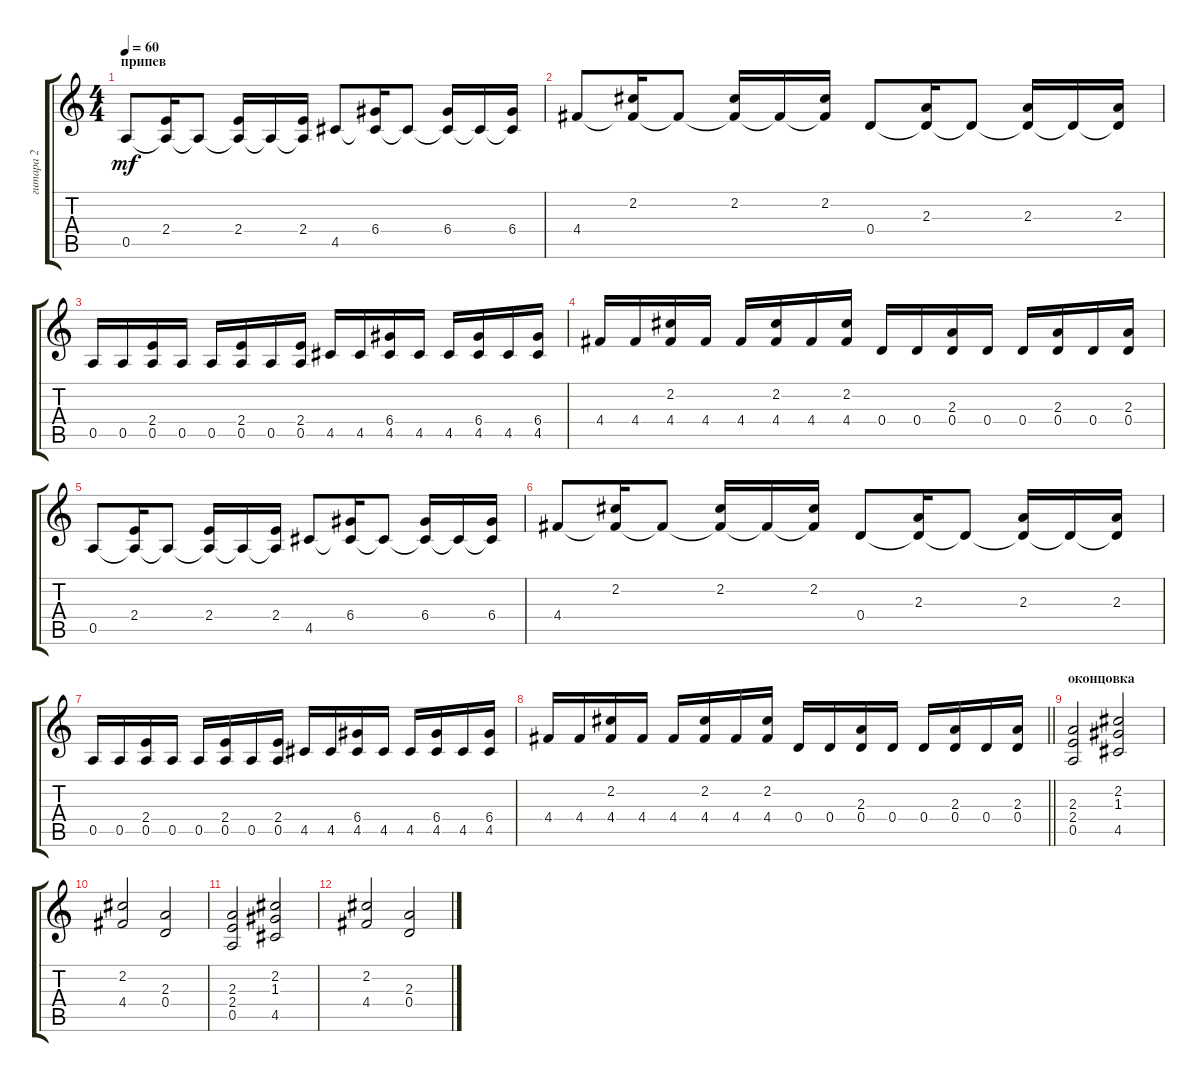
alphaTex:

\track ("гитара 2" "гитара 2") {instrument overdrivenguitar}
\staff {score tabs}
\tuning (E4 B3 G3 D3 A2 E2) {hide}
\ts (4 4)
\section ("" "припев")
\tempo 60
\clef g2
\ks c
0.5.8{dy mf} (2.4 0.5{t}).16 0.5{t}.8 (2.4 0.5{t}).16 0.5{t}.16 (2.4 0.5{t}).16 4.5.8 (6.4 4.5{t}).16 4.5{t}.8 (6.4 4.5{t}).16 4.5{t}.16 (6.4 4.5{t}).16 |
4.4.8 (2.2 4.4{t}).16 4.4{t}.8 (2.2 4.4{t}).16 4.4{t}.16 (2.2 4.4{t}).16 0.4.8 (2.3 0.4{t}).16 0.4{t}.8 (2.3 0.4{t}).16 0.4{t}.16 (2.3 0.4{t}).16 |
0.5.16 0.5.16 (2.4 0.5).16 0.5.16 0.5.16 (2.4 0.5).16 0.5.16 (2.4 0.5).16 4.5.16 4.5.16 (6.4 4.5).16 4.5.16 4.5.16 (6.4 4.5).16 4.5.16 (6.4 4.5).16 |
4.4.16 4.4.16 (2.2 4.4).16 4.4.16 4.4.16 (2.2 4.4).16 4.4.16 (2.2 4.4).16 0.4.16 0.4.16 (2.3 0.4).16 0.4.16 0.4.16 (2.3 0.4).16 0.4.16 (2.3 0.4).16 |
0.5.8 (2.4 0.5{t}).16 0.5{t}.8 (2.4 0.5{t}).16 0.5{t}.16 (2.4 0.5{t}).16 4.5.8 (6.4 4.5{t}).16 4.5{t}.8 (6.4 4.5{t}).16 4.5{t}.16 (6.4 4.5{t}).16 |
4.4.8 (2.2 4.4{t}).16 4.4{t}.8 (2.2 4.4{t}).16 4.4{t}.16 (2.2 4.4{t}).16 0.4.8 (2.3 0.4{t}).16 0.4{t}.8 (2.3 0.4{t}).16 0.4{t}.16 (2.3 0.4{t}).16 |
0.5.16 0.5.16 (2.4 0.5).16 0.5.16 0.5.16 (2.4 0.5).16 0.5.16 (2.4 0.5).16 4.5.16 4.5.16 (6.4 4.5).16 4.5.16 4.5.16 (6.4 4.5).16 4.5.16 (6.4 4.5).16 |
\barLineRight lightlight
4.4.16 4.4.16 (2.2 4.4).16 4.4.16 4.4.16 (2.2 4.4).16 4.4.16 (2.2 4.4).16 0.4.16 0.4.16 (2.3 0.4).16 0.4.16 0.4.16 (2.3 0.4).16 0.4.16 (2.3 0.4).16 |
\section ("" "оконцовка")
(2.3 2.4 0.5).2 (2.2 1.3 4.5).2 |
(2.2 4.4).2 (2.3 0.4).2 |
(2.3 2.4 0.5).2 (2.2 1.3 4.5).2 |
(2.2 4.4).2 (2.3 0.4).2
